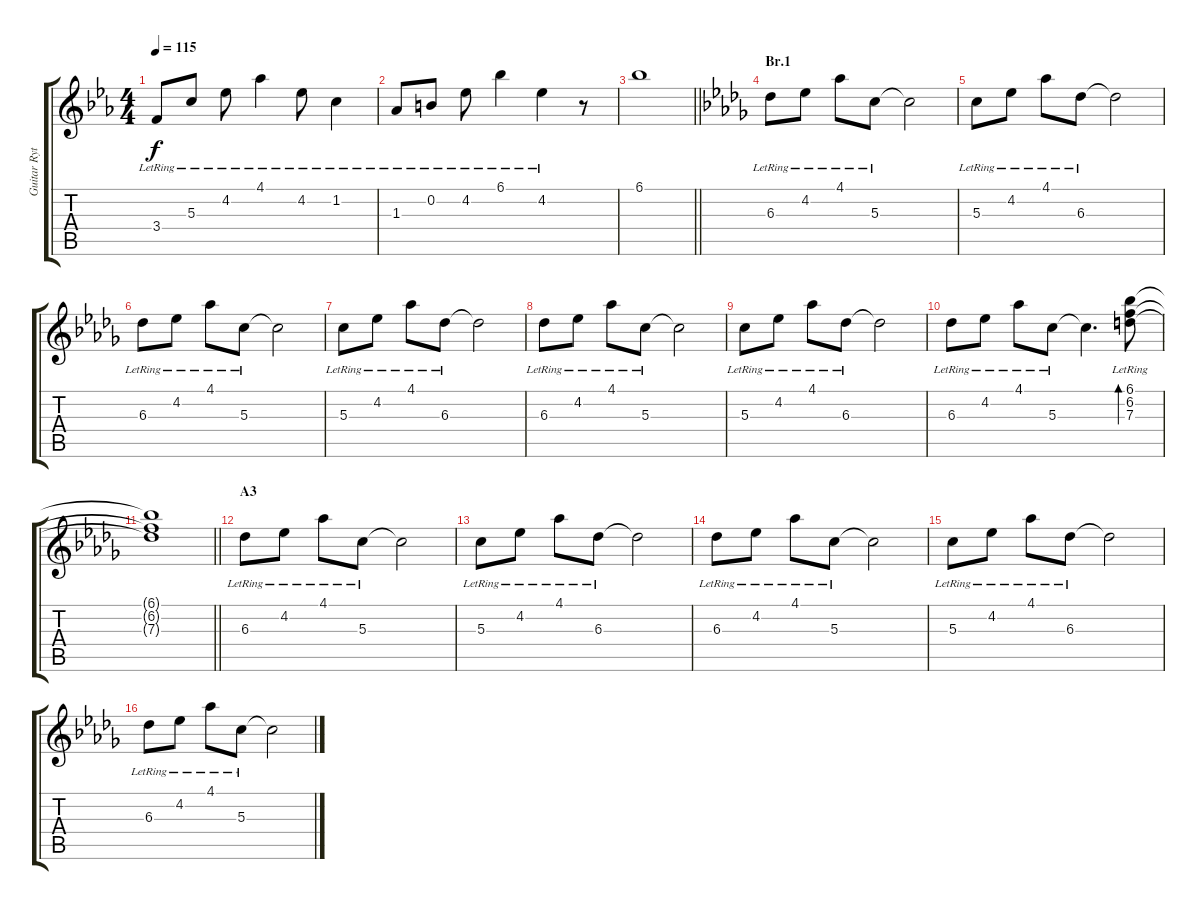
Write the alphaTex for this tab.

\track ("Guitar Rythem" "Guitar Ryt") {instrument electricguitarjazz}
\staff {score tabs}
\tuning (E4 B3 G3 D3 A2 E2) {hide}
\ts (4 4)
\tempo 115
\clef g2
\ks eb
3.4{lr}.8{dy f} 5.3{lr}.8 4.2{lr}.8 4.1{lr}.4 4.2{lr}.8 1.2{lr}.4 |
1.3{lr}.8 0.2{lr}.8 4.2{lr}.8 6.1{lr}.4 4.2{lr}.4 r.8 |
\barLineRight lightlight
6.1.1 |
\section ("" "Br.1")
\ks db
6.3{lr}.8{volume 10} 4.2{lr}.8 4.1{lr}.8 5.3{lr}.8 5.3{t}.2 |
5.3{lr}.8 4.2{lr}.8 4.1{lr}.8 6.3{lr}.8 6.3{t}.2 |
6.3{lr}.8 4.2{lr}.8 4.1{lr}.8 5.3{lr}.8 5.3{t}.2 |
5.3{lr}.8 4.2{lr}.8 4.1{lr}.8 6.3{lr}.8 6.3{t}.2 |
6.3{lr}.8 4.2{lr}.8 4.1{lr}.8 5.3{lr}.8 5.3{t}.2 |
5.3{lr}.8 4.2{lr}.8 4.1{lr}.8 6.3{lr}.8 6.3{t}.2 |
6.3{lr}.8 4.2{lr}.8 4.1{lr}.8 5.3{lr}.8 5.3{t}.4{d} (6.1{lr} 6.2{lr} 7.3{lr}).8{bd 120} |
\barLineRight lightlight
(6.1{t} 6.2{t} 7.3{t}).1 |
\section ("" "A3")
6.3{lr}.8{volume 10} 4.2{lr}.8 4.1{lr}.8 5.3{lr}.8 5.3{t}.2 |
5.3{lr}.8 4.2{lr}.8 4.1{lr}.8 6.3{lr}.8 6.3{t}.2 |
6.3{lr}.8 4.2{lr}.8 4.1{lr}.8 5.3{lr}.8 5.3{t}.2 |
5.3{lr}.8 4.2{lr}.8 4.1{lr}.8 6.3{lr}.8 6.3{t}.2 |
6.3{lr}.8 4.2{lr}.8 4.1{lr}.8 5.3{lr}.8 5.3{t}.2
